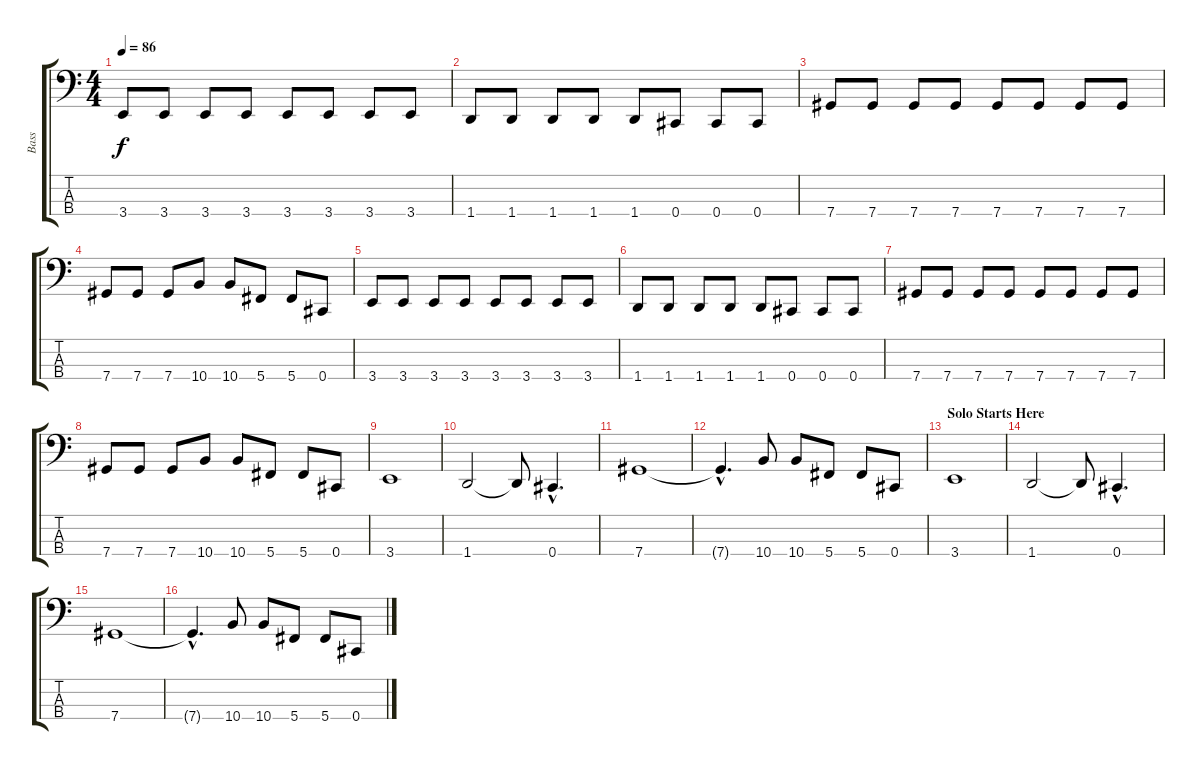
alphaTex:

\track ("Bass" "Bass") {instrument electricbassfinger}
\staff {score tabs}
\tuning (Gb2 Db2 Ab1 Db1) {hide}
\ts (4 4)
\tempo 86
\clef f4
\ks c
3.4.8{dy f} 3.4.8 3.4.8 3.4.8 3.4.8 3.4.8 3.4.8 3.4.8 |
1.4.8 1.4.8 1.4.8 1.4.8 1.4.8 0.4.8 0.4.8 0.4.8 |
7.4.8 7.4.8 7.4.8 7.4.8 7.4.8 7.4.8 7.4.8 7.4.8 |
7.4.8 7.4.8 7.4.8 10.4.8 10.4.8 5.4.8 5.4.8 0.4.8 |
3.4.8 3.4.8 3.4.8 3.4.8 3.4.8 3.4.8 3.4.8 3.4.8 |
1.4.8 1.4.8 1.4.8 1.4.8 1.4.8 0.4.8 0.4.8 0.4.8 |
7.4.8 7.4.8 7.4.8 7.4.8 7.4.8 7.4.8 7.4.8 7.4.8 |
7.4.8 7.4.8 7.4.8 10.4.8 10.4.8 5.4.8 5.4.8 0.4.8 |
3.4.1 |
1.4.2 1.4{t}.8 0.4{hac}.4{d} |
7.4.1 |
7.4{hac t}.4{d} 10.4.8 10.4.8 5.4.8 5.4.8 0.4.8 |
\section ("" "Solo Starts Here")
3.4.1 |
1.4.2 1.4{t}.8 0.4{hac}.4{d} |
7.4.1 |
7.4{hac t}.4{d} 10.4.8 10.4.8 5.4.8 5.4.8 0.4.8
